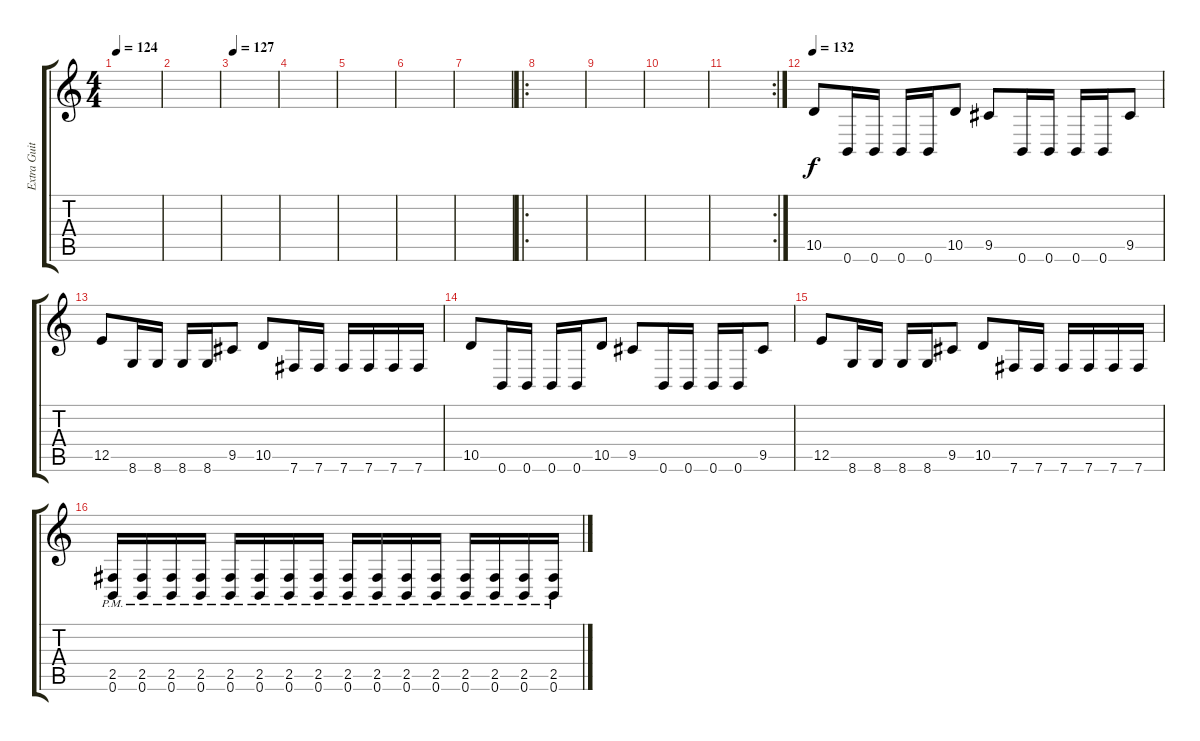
\track ("Extra Guitar" "Extra Guit") {instrument distortionguitar}
\staff {score tabs}
\tuning (B3 Gb3 D3 A2 E2 B1) {hide}
\ts (4 4)
\tempo 124
\clef g2
\ks c
|
|
\tempo 127
|
|
|
|
|
\ro
|
|
|
\rc 2
|
\tempo 132
10.5.8{volume 16} 0.6.16 0.6.16 0.6.16 0.6.16 10.5.8 9.5.8 0.6.16 0.6.16 0.6.16 0.6.16 9.5.8 |
12.5.8 8.6.16 8.6.16 8.6.16 8.6.16 9.5.8 10.5.8 7.6.16 7.6.16 7.6.16 7.6.16 7.6.16 7.6.16 |
10.5.8 0.6.16 0.6.16 0.6.16 0.6.16 10.5.8 9.5.8 0.6.16 0.6.16 0.6.16 0.6.16 9.5.8 |
12.5.8 8.6.16 8.6.16 8.6.16 8.6.16 9.5.8 10.5.8 7.6.16 7.6.16 7.6.16 7.6.16 7.6.16 7.6.16 |
(2.5{pm} 0.6{pm}).16 (2.5{pm} 0.6{pm}).16 (2.5{pm} 0.6{pm}).16 (2.5{pm} 0.6{pm}).16 (2.5{pm} 0.6{pm}).16 (2.5{pm} 0.6{pm}).16 (2.5{pm} 0.6{pm}).16 (2.5{pm} 0.6{pm}).16 (2.5{pm} 0.6{pm}).16 (2.5{pm} 0.6{pm}).16 (2.5{pm} 0.6{pm}).16 (2.5{pm} 0.6{pm}).16 (2.5{pm} 0.6{pm}).16 (2.5{pm} 0.6{pm}).16 (2.5{pm} 0.6{pm}).16 (2.5{pm} 0.6{pm}).16
